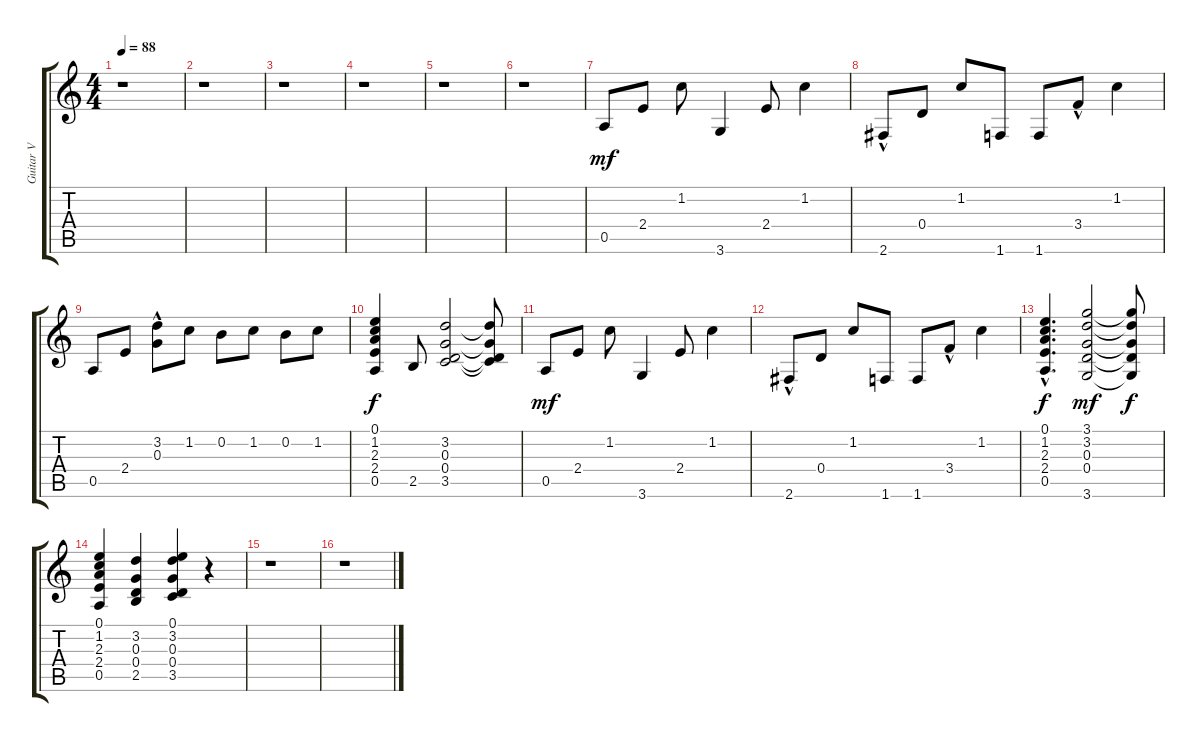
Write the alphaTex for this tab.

\track ("Guitar V" "Guitar V") {instrument electricguitarclean}
\staff {score tabs}
\tuning (E4 B3 G3 D3 A2 E2) {hide}
\ts (4 4)
\tempo 88
\clef g2
\ks c
r.1{dy mf} |
r.1 |
r.1 |
r.1 |
r.1 |
r.1 |
0.5.8 2.4.8 1.2.8 3.6.4 2.4.8 1.2.4 |
2.6{hac}.8 0.4.8 1.2.8 1.6.8 1.6.8 3.4{hac}.8 1.2.4 |
0.5.8 2.4.8 (3.2 0.3{hac}).8 1.2.8 0.2.8 1.2.8 0.2.8 1.2.8 |
(0.1 1.2 2.3 2.4 0.5).4{dy f} 2.5.8 (3.2 0.3 0.4 3.5).2 (3.2{t} 0.3{t} 0.4{t} 3.5{t}).8 |
0.5.8{dy mf} 2.4.8 1.2.8 3.6.4 2.4.8 1.2.4 |
2.6{hac}.8 0.4.8 1.2.8 1.6.8 1.6.8 3.4{hac}.8 1.2.4 |
(0.1{hac} 1.2{hac} 2.3{hac} 2.4{hac} 0.5{hac}).4{d dy f} (3.1 3.2 0.3 0.4 3.6).2{dy mf} (3.1{t} 3.2{t} 0.3{t} 0.4{t} 3.6{t}).8{dy f} |
(0.1 1.2 2.3 2.4 0.5).4 (3.2 0.3 0.4 2.5).4 (0.1 3.2 0.3 0.4 3.5).4 r.4 |
r.1 |
r.1
